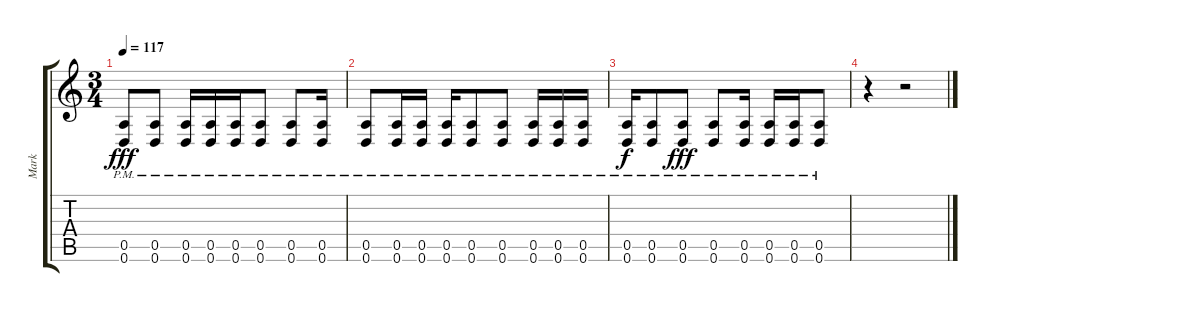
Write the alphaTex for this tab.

\track ("Mark" "Mark") {instrument distortionguitar}
\staff {score tabs}
\tuning (E4 B3 G3 D3 A2 D2) {hide}
\ts (3 4)
\tempo 117
\clef g2
\ks c
(0.5{pm} 0.6{pm}).8{dy fff} (0.5{pm} 0.6{pm}).8 (0.5{pm} 0.6{pm}).16 (0.5{pm} 0.6{pm}).16 (0.5{pm} 0.6{pm}).16 (0.5{pm} 0.6{pm}).8 (0.5{pm} 0.6{pm}).8 (0.5{pm} 0.6{pm}).16 |
(0.5{pm} 0.6{pm}).8 (0.5{pm} 0.6{pm}).16 (0.5{pm} 0.6{pm}).16 (0.5{pm} 0.6{pm}).16 (0.5{pm} 0.6{pm}).8 (0.5{pm} 0.6{pm}).8 (0.5{pm} 0.6{pm}).16 (0.5{pm} 0.6{pm}).16 (0.5{pm} 0.6{pm}).16 |
(0.5{pm} 0.6).16{dy f} (0.5{pm} 0.6).8 (0.5{pm} 0.6{pm}).8{dy fff} (0.5{pm} 0.6{pm}).8 (0.5{pm} 0.6{pm}).16 (0.5{pm} 0.6{pm}).16 (0.5{pm} 0.6{pm}).16 (0.5{pm} 0.6{pm}).8 |
r.4 r.2
